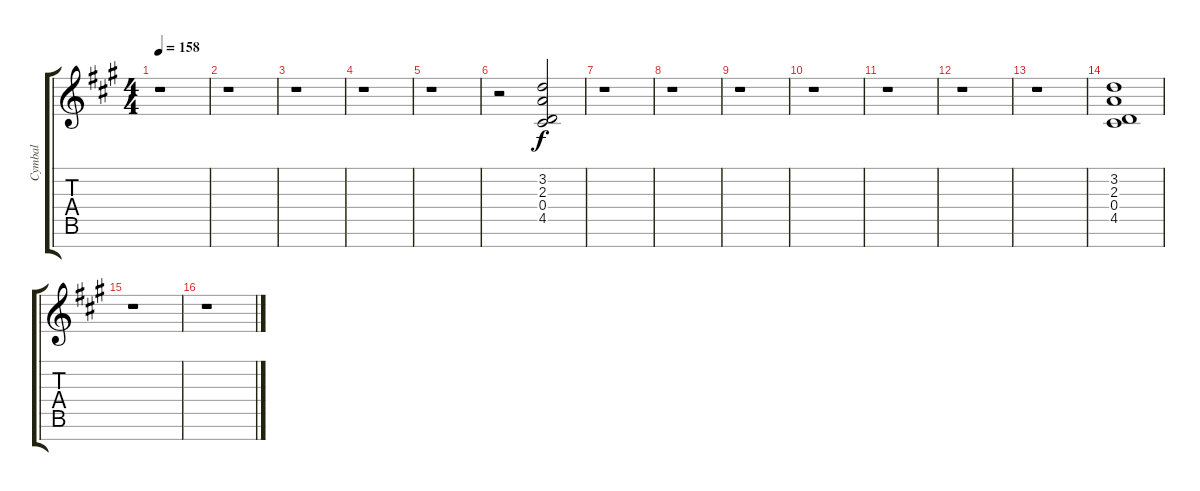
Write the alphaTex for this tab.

\track ("Cymbal" "Cymbal") {instrument reversecymbal}
\staff {score tabs}
\tuning (E5 B4 G4 D4 A3 E3 B2) {hide}
\ts (4 4)
\tempo 158
\clef g2
\ks a
r.1{dy f} |
r.1 |
r.1 |
r.1 |
r.1 |
r.2 (3.2 2.3 0.4 4.5).2 |
r.1 |
r.1 |
r.1 |
r.1 |
r.1 |
r.1 |
r.1 |
(3.2 2.3 0.4 4.5).1 |
r.1 |
r.1
